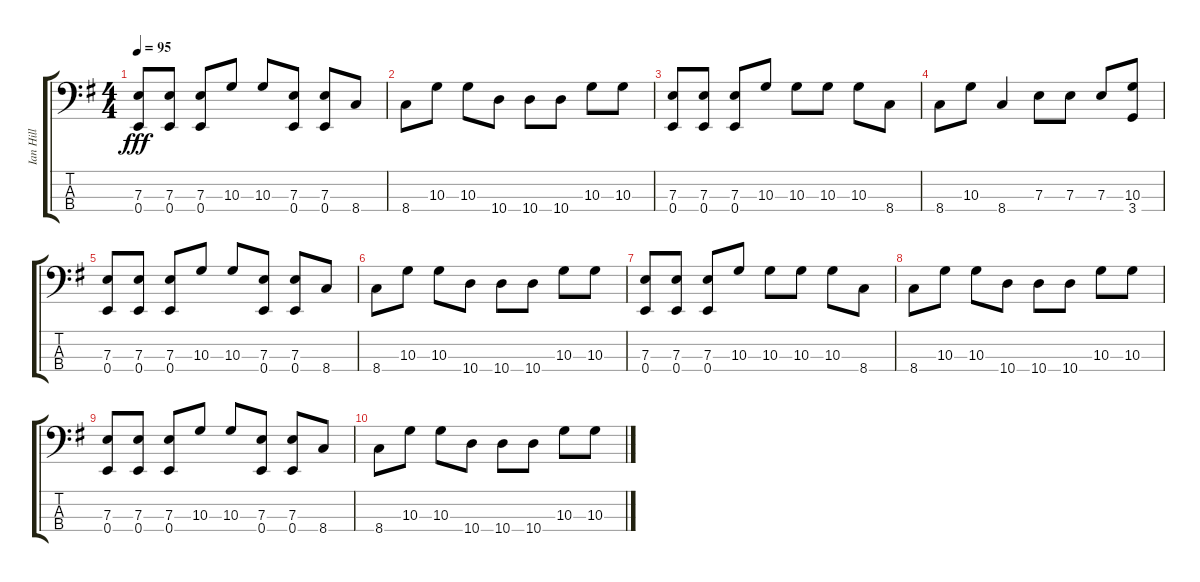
\track ("Ian Hill" "Ian Hill") {instrument electricbassfinger}
\staff {score tabs}
\tuning (G2 D2 A1 E1) {hide}
\ts (4 4)
\tempo 95
\clef f4
\ks g
(7.3 0.4).8{dy fff} (7.3 0.4).8 (7.3 0.4).8 10.3.8 10.3.8 (7.3 0.4).8 (7.3 0.4).8 8.4.8 |
8.4.8 10.3.8 10.3.8 10.4.8 10.4.8 10.4.8 10.3.8 10.3.8 |
(7.3 0.4).8 (7.3 0.4).8 (7.3 0.4).8 10.3.8 10.3.8 10.3.8 10.3.8 8.4.8 |
8.4.8 10.3.8 8.4.4 7.3.8 7.3.8 7.3.8 (10.3 3.4).8 |
(7.3 0.4).8 (7.3 0.4).8 (7.3 0.4).8 10.3.8 10.3.8 (7.3 0.4).8 (7.3 0.4).8 8.4.8 |
8.4.8 10.3.8 10.3.8 10.4.8 10.4.8 10.4.8 10.3.8 10.3.8 |
(7.3 0.4).8 (7.3 0.4).8 (7.3 0.4).8 10.3.8 10.3.8 10.3.8 10.3.8 8.4.8 |
8.4.8 10.3.8 10.3.8 10.4.8 10.4.8 10.4.8 10.3.8 10.3.8 |
(7.3 0.4).8 (7.3 0.4).8 (7.3 0.4).8 10.3.8 10.3.8 (7.3 0.4).8 (7.3 0.4).8 8.4.8 |
8.4.8 10.3.8 10.3.8 10.4.8 10.4.8 10.4.8 10.3.8 10.3.8
